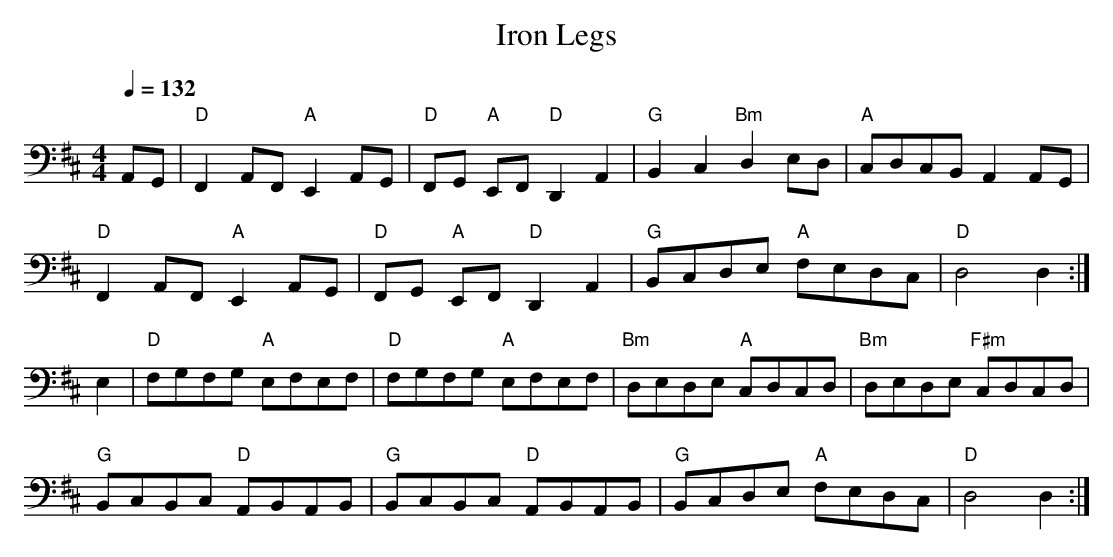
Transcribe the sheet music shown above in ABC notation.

X:1
T: Iron Legs
M: 4/4
L: 1/4
Q: 1/4=132
K: D clef=bass middle=d
A/G/ |\
"D" F A/F/ "A" E A/G/ | "D" F/G/ "A" E/F/ "D" D A |\
"G" B c "Bm" d e/d/ | "A" c/d/c/B/ A A/G/ |
"D" F A/F/ "A" E A/G/ | "D" F/G/ "A" E/F/ "D" D A |\
"G" B/c/d/e/ "A" f/e/d/c/ | "D" d2 d :|
e |\
"D" f/g/f/g/ "A" e/f/e/f/ | "D" f/g/f/g/ "A" e/f/e/f/ |\
"Bm" d/e/d/e/ "A" c/d/c/d/ | "Bm" d/e/d/e/ "F#m" c/d/c/d/ |
"G" B/c/B/c/ "D" A/B/A/B/ | "G" B/c/B/c/ "D" A/B/A/B/ |\
"G" B/c/d/e/ "A" f/e/d/c/ | "D" d2 d :|
